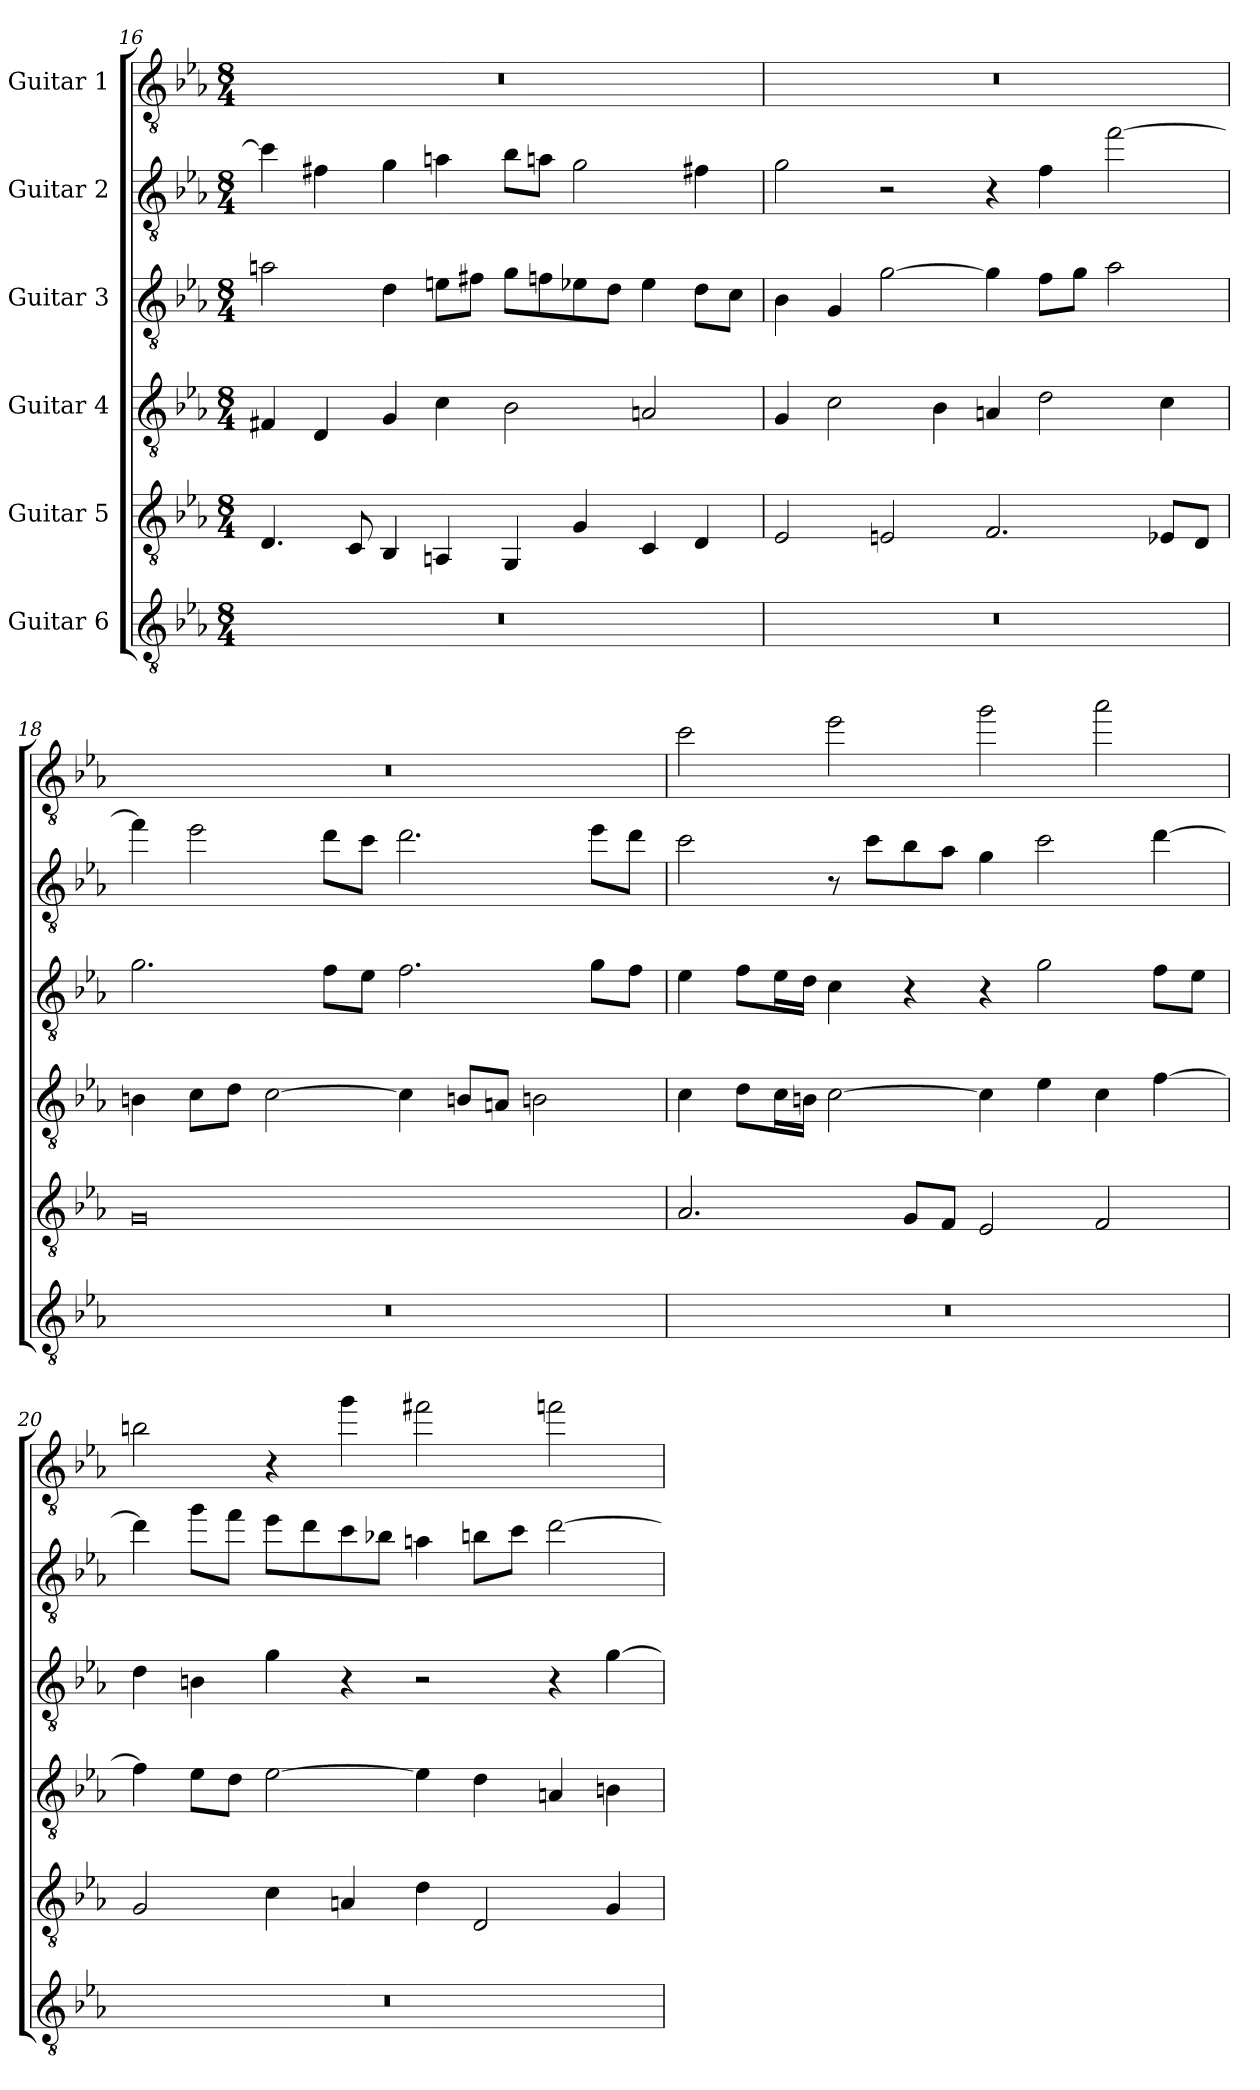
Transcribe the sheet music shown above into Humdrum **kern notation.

**kern	**kern	**kern	**kern	**kern	**kern
*part6	*part5	*part4	*part3	*part2	*part1
*staff6	*staff5	*staff4	*staff3	*staff2	*staff1
*I"Guitar 6	*I"Guitar 5	*I"Guitar 4	*I"Guitar 3	*I"Guitar 2	*I"Guitar 1
*clefGv2	*clefGv2	*clefGv2	*clefGv2	*clefGv2	*clefGv2
*k[b-e-a-]	*k[b-e-a-]	*k[b-e-a-]	*k[b-e-a-]	*k[b-e-a-]	*k[b-e-a-]
*M8/4	*M8/4	*M8/4	*M8/4	*M8/4	*M8/4
=16	=16	=16	=16	=16	=16
0r	4.D/	4F#X/	2an\	4cc\]	0r
.	.	4D/	.	4f#X\	.
.	8C/	.	.	.	.
.	4BB-/	4G/	4d\	4g\	.
.	4AAn/	4c\	8en\L	4an\	.
.	.	.	8f#X\J	.	.
.	4GG/	2B-\	8g\L	8b-\L	.
.	.	.	8fn\	8an\J	.
.	4G/	.	8e-X\	2g\	.
.	.	.	8d\J	.	.
.	4C/	2An/	4e-\	.	.
.	4D/	.	8d\L	4f#X\	.
.	.	.	8c\J	.	.
=17	=17	=17	=17	=17	=17
0r	2E-/	4G/	4B-\	2g\	0r
.	.	2c\	4G/	.	.
.	2En/	.	[2g\	2r	.
.	.	4B-\	.	.	.
.	2.F/	4An/	4g\]	4r	.
.	.	2d\	8f\L	4f\	.
.	.	.	8g\J	.	.
.	.	.	2a-\	[2ff\	.
.	8E-X/L	4c\	.	.	.
.	8D/J	.	.	.	.
=18	=18	=18	=18	=18	=18
0r	0G	4Bn\	2.g\	4ff\]	0r
.	.	8c\L	.	2ee-\	.
.	.	8d\J	.	.	.
.	.	[2c\	.	.	.
.	.	.	8f\L	8dd\L	.
.	.	.	8e-\J	8cc\J	.
.	.	4c\]	2.f\	2.dd\	.
.	.	8Bn/L	.	.	.
.	.	8An/J	.	.	.
.	.	2Bn\	.	.	.
.	.	.	8g\L	8ee-\L	.
.	.	.	8f\J	8dd\J	.
!!LO:PB:g=z
=19	=19	=19	=19	=19	=19
0r	2.A-/	4c\	4e-\	2cc\	2cc\
.	.	8d\L	8f\L	.	.
.	.	16c\L	16e-\L	.	.
.	.	16Bn\JJ	16d\JJ	.	.
.	.	[2c\	4c\	8r	2ee-\
.	.	.	.	8cc\L	.
.	8G/L	.	4r	8b-\	.
.	8F/J	.	.	8a-\J	.
.	2E-/	4c\]	4r	4g\	2gg\
.	.	4e-\	2g\	2cc\	.
.	2F/	4c\	.	.	2aa-\
.	.	[4f\	8f\L	[4dd\	.
.	.	.	8e-\J	.	.
=20	=20	=20	=20	=20	=20
0r	2G/	4f\]	4d\	4dd\]	2bn\
.	.	8e-\L	4Bn\	8gg\L	.
.	.	8d\J	.	8ff\J	.
.	4c\	[2e-\	4g\	8ee-\L	4r
.	.	.	.	8dd\	.
.	4An/	.	4r	8cc\	4gg\
.	.	.	.	8b-X\J	.
.	4d\	4e-\]	2r	4an\	2ff#X\
.	2D/	4d\	.	8bn\L	.
.	.	.	.	8cc\J	.
.	.	4An/	4r	[2dd\	2ffn\
.	4G/	4Bn\	[4g\	.	.
=	=	=	=	=	=
*-	*-	*-	*-	*-	*-
